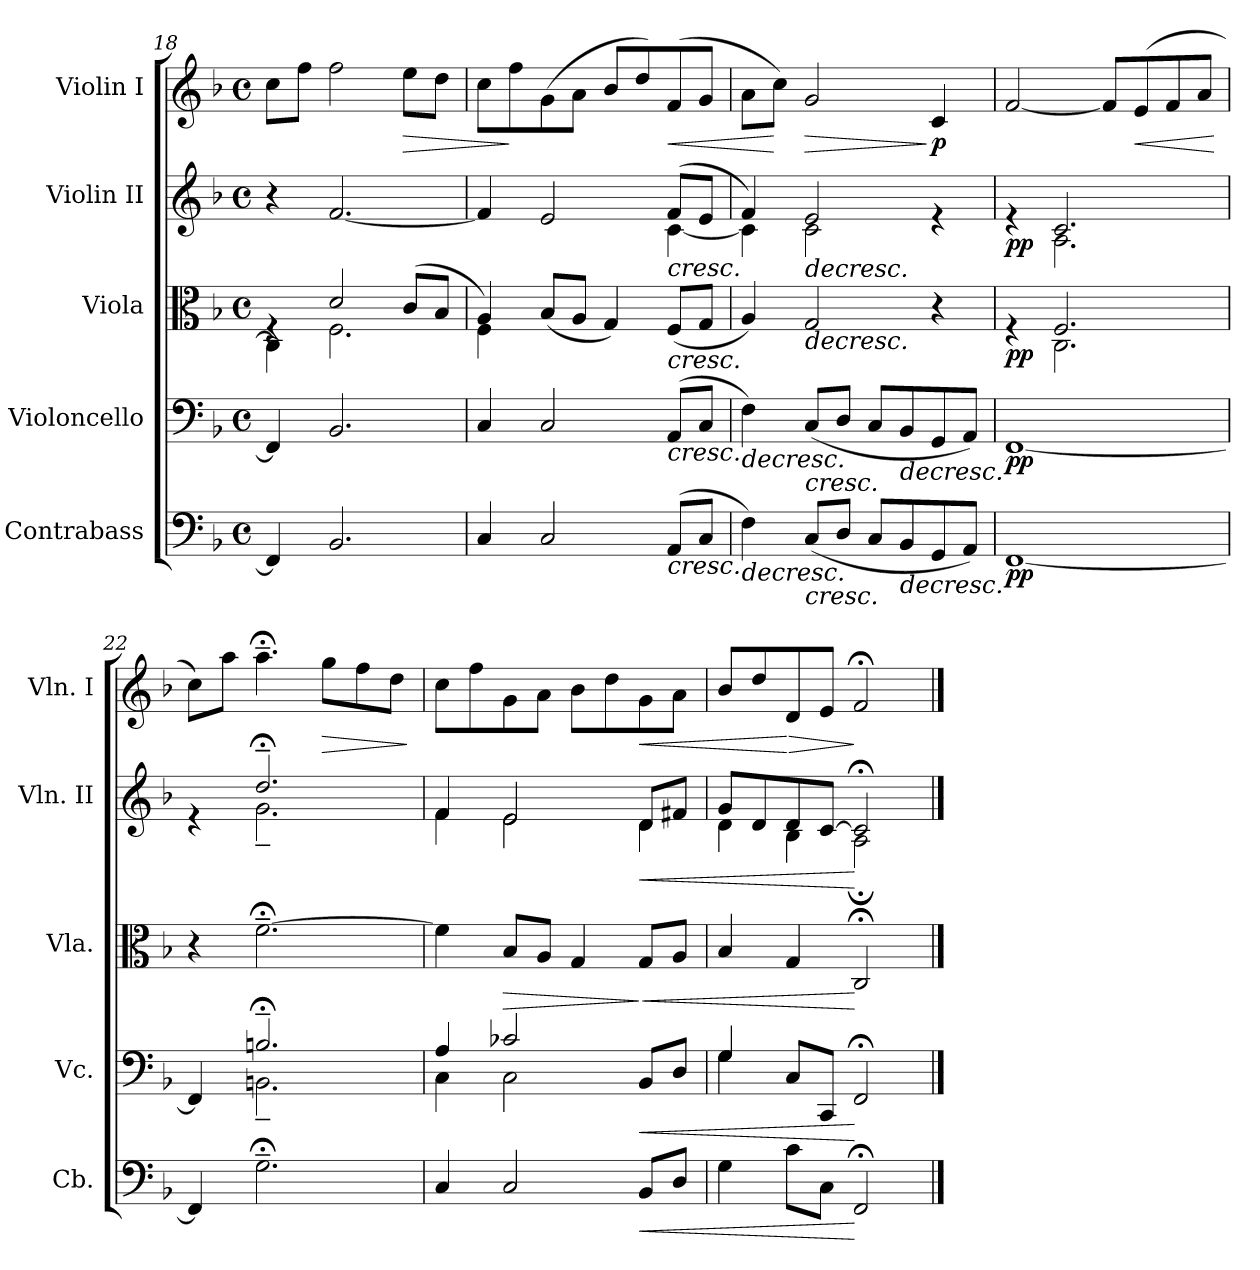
**kern	**dynam	**kern	**dynam	**kern	**dynam	**kern	**dynam	**kern	**dynam
*part5	*part5	*part4	*part4	*part3	*part3	*part2	*part2	*part1	*part1
*staff5	*staff5	*staff4	*staff4	*staff3	*staff3	*staff2	*staff2	*staff1	*staff1
*I"Contrabass	*	*I"Violoncello	*	*I"Viola	*	*I"Violin II	*	*I"Violin I	*
*I'Cb.	*	*I'Vc.	*	*I'Vla.	*	*I'Vln. II	*	*I'Vln. I	*
!!LO:LB:g=z
*clefF4	*	*clefF4	*	*clefC3	*	*clefG2	*	*clefG2	*
*ITrd7c12	*	*	*	*	*	*	*	*	*
*k[b-]	*	*k[b-]	*	*k[b-]	*	*k[b-]	*	*k[b-]	*
*M4/4	*	*M4/4	*	*M4/4	*	*M4/4	*	*M4/4	*
*met(c)	*	*met(c)	*	*met(c)	*	*met(c)	*	*met(c)	*
=18	=18	=18	=18	=18	=18	=18	=18	=18	=18
*	*	*	*	*^	*	*	*	*	*
4FFF/]	.	4FF/]	.	4rF	4C\]	.	4r	.	8cc\L	.
.	.	.	.	.	.	.	.	.	8ff\J	.
2.BBB-/	.	2.BB-/	.	2d/	2.F\	.	[2.f/	.	2ff\	.
!	!	!	!	!	!	!	!	!	!	!LO:HP:b
.	.	.	.	(>8c/L	.	.	.	.	8ee\L	>
.	.	.	.	8B-/J	.	.	.	.	8dd\J	.
=19	=19	=19	=19	=19	=19	=19	=19	=19	=19	=19
*	*	*	*	*	*	*	*^	*	*	*
4CC/	.	4C/	.	4A/)	4F\	.	4f/]	2.ryy	.	8cc\L	.
.	.	.	.	.	.	.	.	.	.	8ff\	]
2CC/	.	2C/	.	(<8B-/L	2.ryy	.	2e/	.	.	(>8g\	.
.	.	.	.	8A/J	.	.	.	.	.	8a\J	.
.	.	.	.	4G/)	.	.	.	.	.	8b-/L	.
.	.	.	.	.	.	.	.	.	.	8dd/)	.
!	!LO:HP:b	!	!LO:HP:b	!	!	!LO:HP:b	!	!	!LO:HP:b	!	!LO:HP:b
(<8AAA/L	<	(<8AA/L	<	(<8F/L	.	<	(>8f/L	[4c\	<	(<8f/	<
8CC/J	.	8C/J	.	8G/J	.	.	8e/J	.	.	8g/J	.
*	*	*	*	*v	*v	*	*	*	*	*	*
=20	=20	=20	=20	=20	=20	=20	=20	=20	=20	=20
!	!LO:HP:b	!	!LO:HP:b	!	!	!	!	!	!	!
4FF\)	>	4F\)	>	4A/)	.	4f/)	4c\]	.	8a\L	.
.	.	.	.	.	.	.	.	.	8cc\J)	[
!	!LO:HP:n=1:b	!	!LO:HP:n=1:b	!	!LO:HP:b	!	!	!LO:HP:b	!	!LO:HP:b
(<8CC/L	[ <	(<8C/L	[ <	2G/	>	2e/	2c\	>	2g/	>
8DD/J	.	8D/J	.	.	.	.	.	.	.	.
8CC/L	.	8C/L	.	.	.	.	.	.	.	.
!	!LO:HP:n=1:b	!	!LO:HP:n=1:b	!	!	!	!	!	!	!
8BBB-/	] >	8BB-/	] >	.	.	.	.	.	.	.
!	!	!	!	!	!	!	!	!	!	!LO:DY:n=1:b
8GGG/	.	8GG/	.	4r	[	4re	4ryy	[	4c/	] p
8AAA/J)	.	8AA/J)	.	.	.	.	.	.	.	.
*	*	*	*	*	*	*v	*v	*	*	*
.	[	.	[	.	.	.	.	.	.
=21	=21	=21	=21	=21	=21	=21	=21	=21	=21
*	*	*	*	*^	*	*^	*	*	*
!	!LO:DY:b	!	!LO:DY:b	!	!	!LO:DY:b	!	!	!LO:DY:b	!	!
[1FFF	pp	[1FF	pp	4rF	4ryy	pp	4re	4ryy	pp	[2f/	.
.	.	.	.	2.F/	2.C\	.	2.c/	2.A\	.	.	.
.	.	.	.	.	.	.	.	.	.	8f/L]	.
!	!	!	!	!	!	!	!	!	!	!	!LO:HP:b
.	.	.	.	.	.	.	.	.	.	(<8e/	<
.	.	.	.	.	.	.	.	.	.	8f/	.
.	.	.	.	.	.	.	.	.	.	8a/J	.
*	*	*	*	*v	*v	*	*	*	*	*	*
*	*	*	*	*	*	*v	*v	*	*	*
.	.	.	.	.	.	.	.	.	[
=22	=22	=22	=22	=22	=22	=22	=22	=22	=22
*	*	*^	*	*	*	*^	*	*	*
4FFF/]	.	4FF/]	4ryy	.	4r	.	4re	4ryy	.	8cc\L)	.
.	.	.	.	.	.	.	.	.	.	8aa\J	.
2.GG;<~\	.	2.Bn;<~/	2.BBn~\	.	[2.f;<~\	.	2.dd;<~/	2.g~\	.	4.aa;<~\	.
!	!	!	!	!	!	!	!	!	!	!	!LO:HP:b
.	.	.	.	.	.	.	.	.	.	8gg\L	>
.	.	.	.	.	.	.	.	.	.	8ff\	.
.	.	.	.	.	.	.	.	.	.	8dd\J	.
*	*	*v	*v	*	*	*	*v	*v	*	*	*
.	.	.	.	.	.	.	.	.	]
=23	=23	=23	=23	=23	=23	=23	=23	=23	=23
*	*	*^	*	*	*	*^	*	*	*
4CC/	.	4A/	4C\	.	4f\]	.	4f/	4f\	.	8cc\L	.
.	.	.	.	.	.	.	.	.	.	8ff\	.
!	!	!	!	!	!	!LO:HP:b	!	!	!	!	!
2CC/	.	2c-X/	2C\	.	8B-/L	>	2e/	2e\	.	8g\	.
.	.	.	.	.	8A/J	.	.	.	.	8a\J	.
.	.	.	.	.	4G/	.	.	.	.	8b-\L	.
.	.	.	.	.	.	.	.	.	.	8dd\	.
!	!LO:HP:b	!	!	!LO:HP:b	!	!LO:HP:n=1:b	!	!	!LO:HP:b	!	!LO:HP:b
8BBB-/L	<	8BB-/L	4ryy	<	8G/L	] <	8d/L	4d\	<	8g\	<
8DD/J	.	8D/J	.	.	8A/J	.	8f#X/J	.	.	8a\J	.
=24	=24	=24	=24	=24	=24	=24	=24	=24	=24	=24	=24
4GG\	.	4G/	4G\	.	4B-/	.	8g/L	4d\	.	8b-/L	.
.	.	.	.	.	.	.	8d/	.	.	8dd/	.
!	!	!	!	!	!	!	!	!	!	!	!LO:HP:n=1:b
8C\L	]	8C/L	2.ryy	]	4G/	]	8d/	4B-\	]	8d/	[ >
8CC\J	.	8CC/J	.	.	.	.	[8c/J	.	.	8e/J	.
2FFF;</	[	2FF;</	.	[	2C;</	[	2c;</]	2A;\	[	2f;</	]
*	*	*v	*v	*	*	*	*v	*v	*	*	*
==	==	==	==	==	==	==	==	==	==
*-	*-	*-	*-	*-	*-	*-	*-	*-	*-
